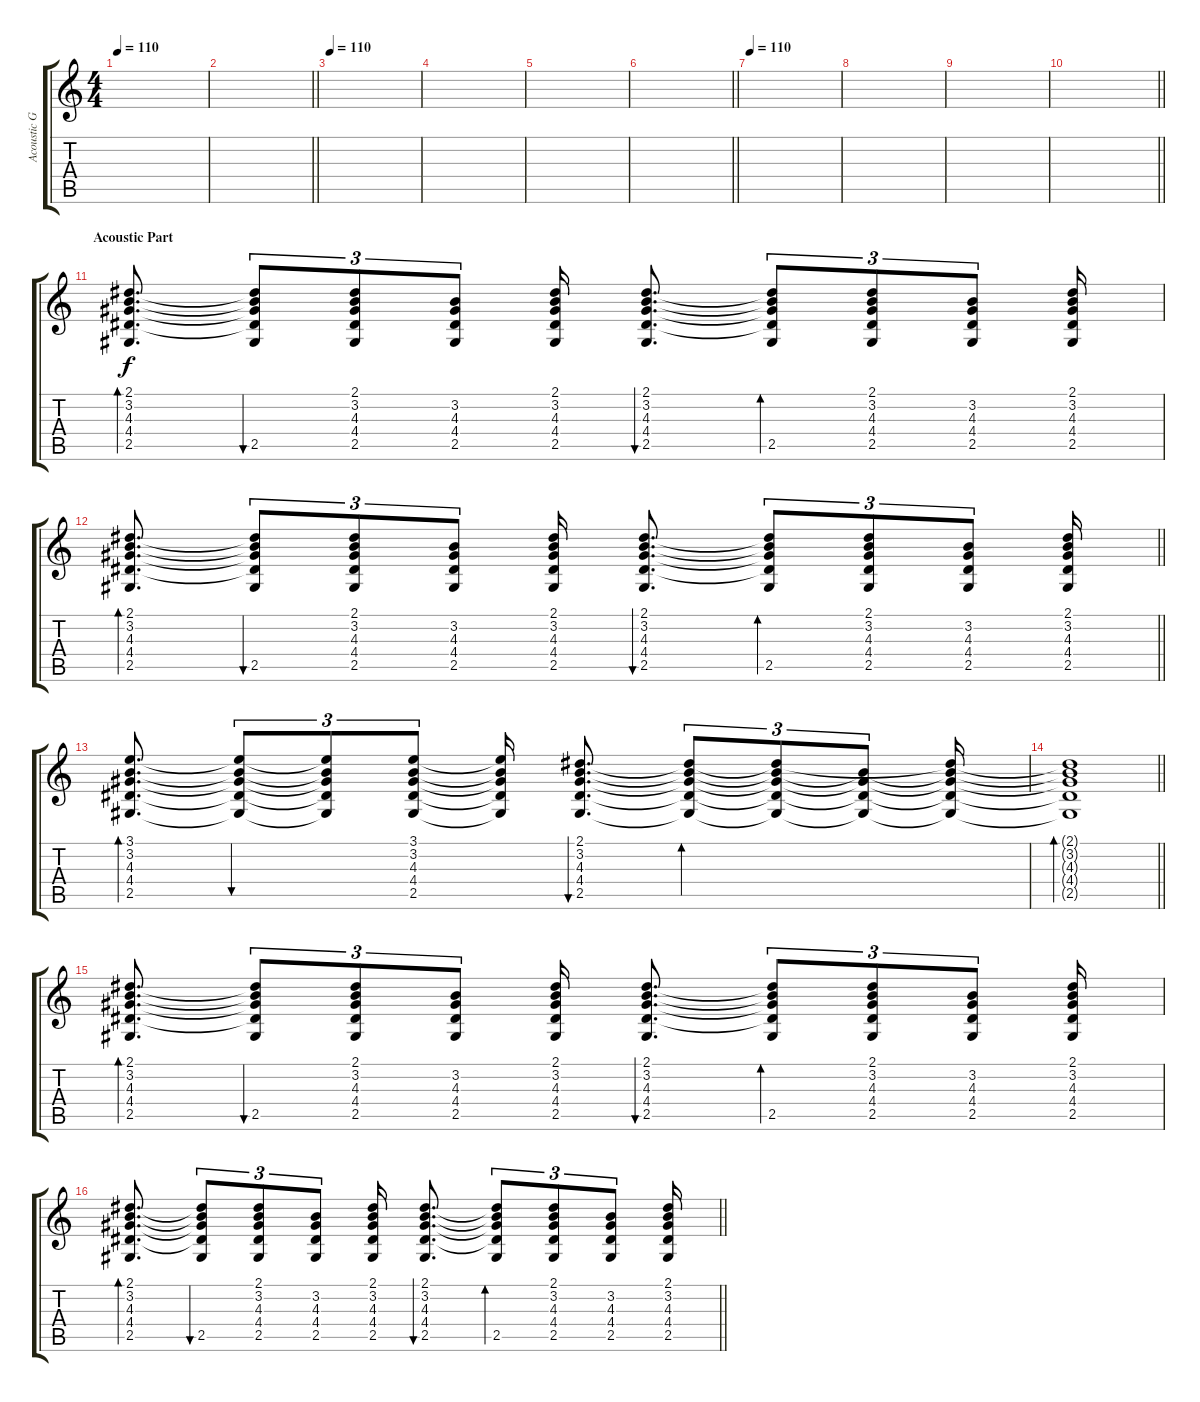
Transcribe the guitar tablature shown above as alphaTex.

\track ("Acoustic Guitar I" "Acoustic G") {instrument acousticguitarnylon}
\staff {score tabs}
\tuning (Db4 Ab3 E3 B2 Gb2 B1) {hide}
\ts (4 4)
\tempo 110
\clef g2
\ks c
|
\barLineRight lightlight
|
\tempo 115
\tempo 110
|
|
|
\barLineRight lightlight
|
\tempo 115
\tempo 110
|
|
|
\barLineRight lightlight
|
\section ("" "Acoustic Part")
(2.1 3.2 4.3 4.4 2.5).8{d bd 240 instrument acousticguitarnylon} (2.1{t} 3.2{t} 4.3{t} 4.4{t} 2.5).8{tu (3 2) bu 240} (2.1 3.2 4.3 4.4 2.5).8{tu (3 2)} (3.2 4.3 4.4 2.5).8{tu (3 2)} (2.1 3.2 4.3 4.4 2.5).16 (2.1 3.2 4.3 4.4 2.5).8{d bu 240} (2.1{t} 3.2{t} 4.3{t} 4.4{t} 2.5).8{tu (3 2) bd 240} (2.1 3.2 4.3 4.4 2.5).8{tu (3 2)} (3.2 4.3 4.4 2.5).8{tu (3 2)} (2.1 3.2 4.3 4.4 2.5).16 |
\barLineRight lightlight
(2.1 3.2 4.3 4.4 2.5).8{d bd 240} (2.1{t} 3.2{t} 4.3{t} 4.4{t} 2.5).8{tu (3 2) bu 240} (2.1 3.2 4.3 4.4 2.5).8{tu (3 2)} (3.2 4.3 4.4 2.5).8{tu (3 2)} (2.1 3.2 4.3 4.4 2.5).16 (2.1 3.2 4.3 4.4 2.5).8{d bu 240} (2.1{t} 3.2{t} 4.3{t} 4.4{t} 2.5).8{tu (3 2) bd 240} (2.1 3.2 4.3 4.4 2.5).8{tu (3 2)} (3.2 4.3 4.4 2.5).8{tu (3 2)} (2.1 3.2 4.3 4.4 2.5).16 |
(3.1 3.2 4.3 4.4 2.5).8{d bd 240} (3.1{t} 3.2{t} 4.3{t} 4.4{t} 2.5{t}).8{tu (3 2) bu 240} (3.1{t} 3.2{t} 4.3{t} 4.4{t} 2.5{t}).8{tu (3 2)} (3.1 3.2 4.3 4.4 2.5).8{tu (3 2)} (3.1{t} 3.2{t} 4.3{t} 4.4{t} 2.5{t}).16 (2.1 3.2 4.3 4.4 2.5).8{d bu 240} (2.1{t} 3.2{t} 4.3{t} 4.4{t} 2.5{t}).8{tu (3 2) bd 240} (2.1{t} 3.2{t} 4.3{t} 4.4{t} 2.5{t}).8{tu (3 2)} (3.2{t} 4.3{t} 4.4{t} 2.5{t}).8{tu (3 2)} (2.1{t} 3.2{t} 4.3{t} 4.4{t} 2.5{t}).16 |
\barLineRight lightlight
(2.1{t} 3.2{t} 4.3{t} 4.4{t} 2.5{t}).1{bd 240} |
(2.1 3.2 4.3 4.4 2.5).8{d bd 240 instrument acousticguitarnylon} (2.1{t} 3.2{t} 4.3{t} 4.4{t} 2.5).8{tu (3 2) bu 240} (2.1 3.2 4.3 4.4 2.5).8{tu (3 2)} (3.2 4.3 4.4 2.5).8{tu (3 2)} (2.1 3.2 4.3 4.4 2.5).16 (2.1 3.2 4.3 4.4 2.5).8{d bu 240} (2.1{t} 3.2{t} 4.3{t} 4.4{t} 2.5).8{tu (3 2) bd 240} (2.1 3.2 4.3 4.4 2.5).8{tu (3 2)} (3.2 4.3 4.4 2.5).8{tu (3 2)} (2.1 3.2 4.3 4.4 2.5).16 |
\barLineRight lightlight
(2.1 3.2 4.3 4.4 2.5).8{d bd 240} (2.1{t} 3.2{t} 4.3{t} 4.4{t} 2.5).8{tu (3 2) bu 240} (2.1 3.2 4.3 4.4 2.5).8{tu (3 2)} (3.2 4.3 4.4 2.5).8{tu (3 2)} (2.1 3.2 4.3 4.4 2.5).16 (2.1 3.2 4.3 4.4 2.5).8{d bu 240} (2.1{t} 3.2{t} 4.3{t} 4.4{t} 2.5).8{tu (3 2) bd 240} (2.1 3.2 4.3 4.4 2.5).8{tu (3 2)} (3.2 4.3 4.4 2.5).8{tu (3 2)} (2.1 3.2 4.3 4.4 2.5).16
